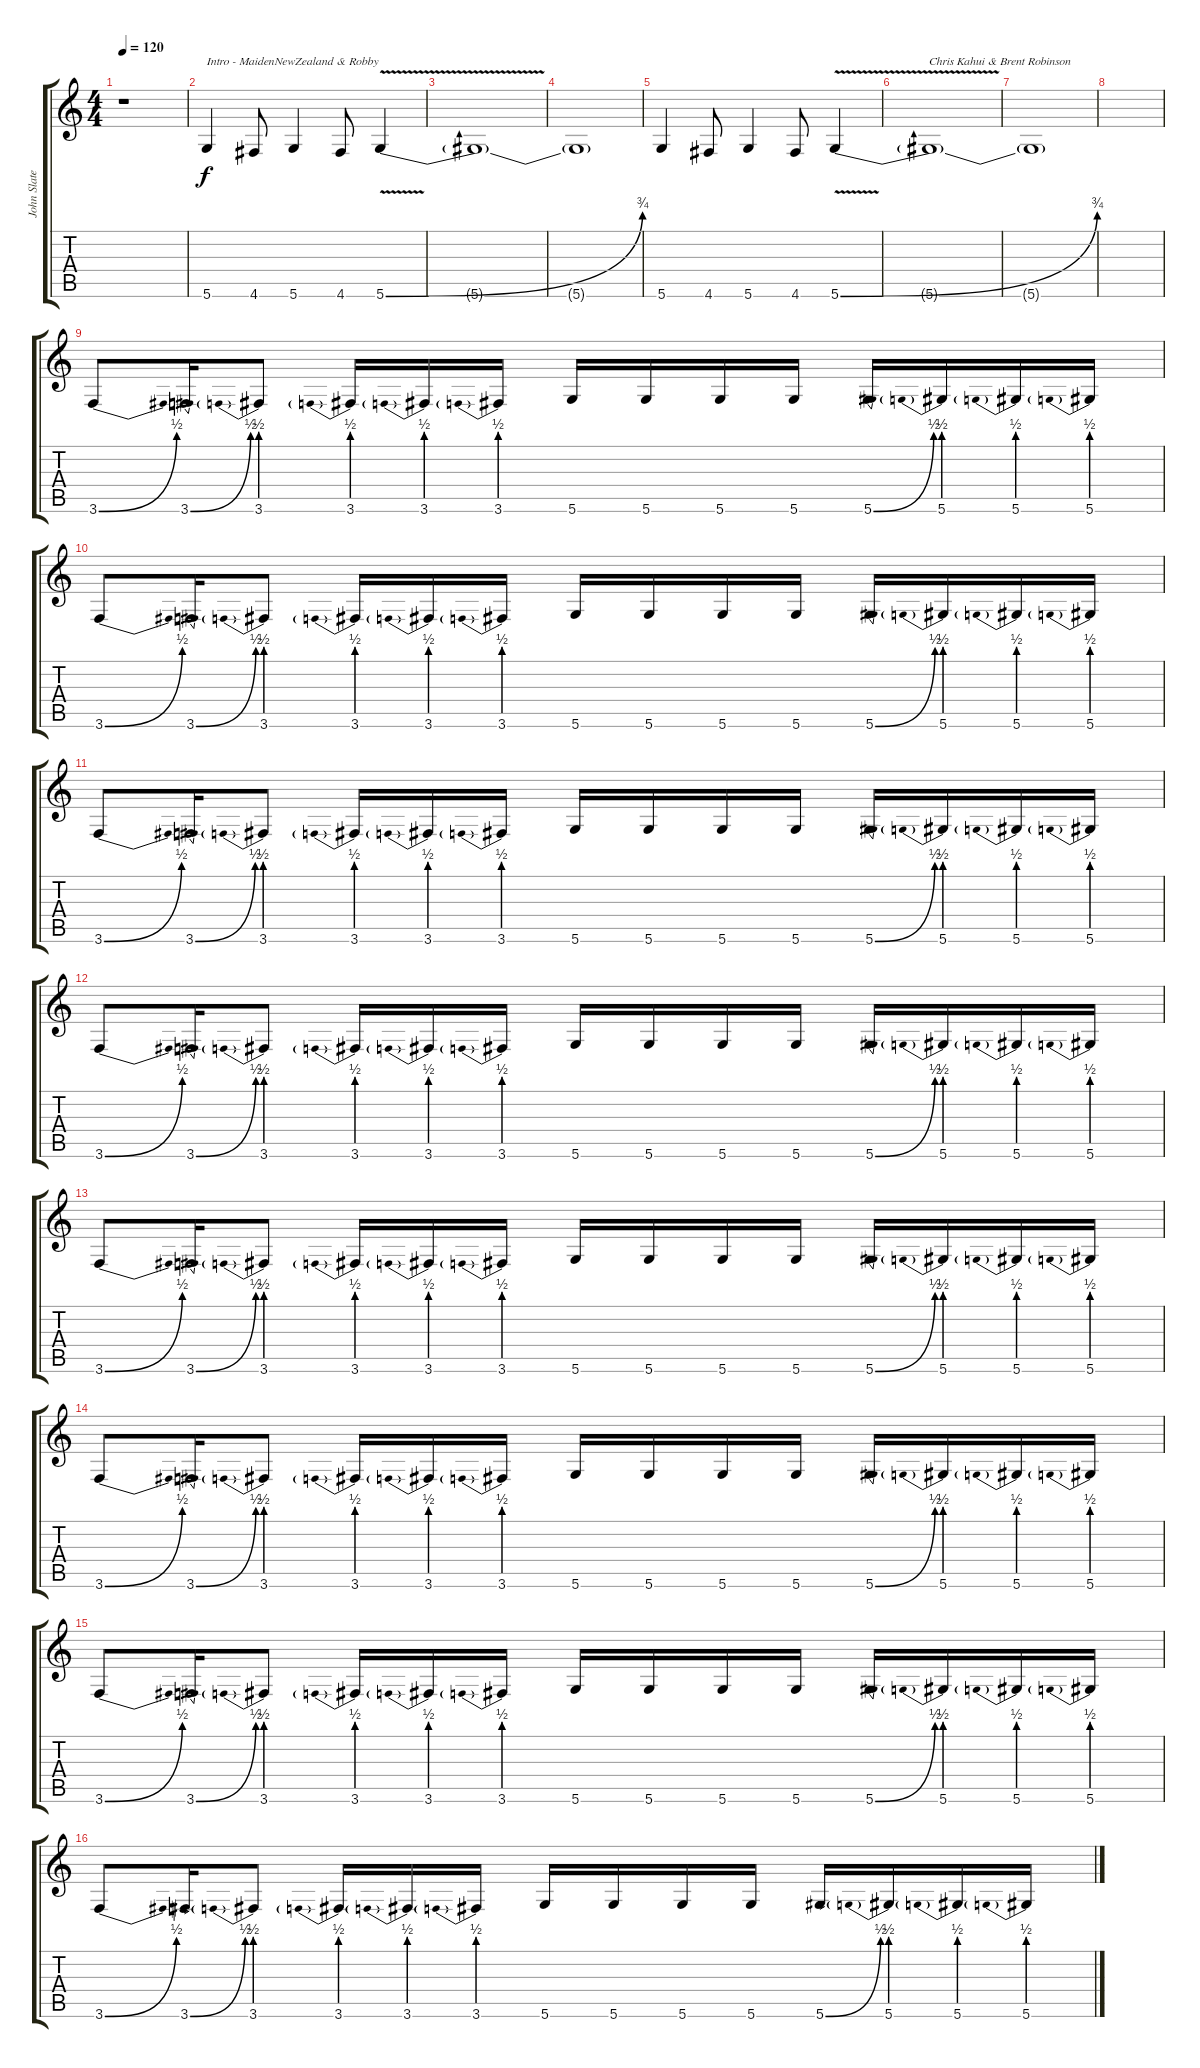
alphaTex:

\track ("John Slater" "John Slate") {instrument distortionguitar}
\staff {score tabs}
\tuning (E4 B3 G3 D3 A2 D2) {hide}
\ts (4 4)
\tempo 120
\clef g2
\ks c
r.1{dy f instrument distortionguitar} |
5.6.4{txt "Intro - MaidenNewZealand & Robby"} 4.6.8 5.6.4 4.6.8 5.6{be (bend 0 0 60 3) v}.4 |
5.6{t}.1 |
5.6{t}.1 |
5.6.4 4.6.8 5.6.4 4.6.8 5.6{be (bend 0 0 60 3) v}.4 |
5.6{t}.1{txt "Chris Kahui & Brent Robinson"} |
5.6{t}.1 |
|
3.6{be (bend 0 0 60 2)}.8 3.6{be (bend 0 0 60 2)}.16 3.6{be (prebend 0 2 60 2)}.8 3.6{be (prebend 0 2 60 2)}.16 3.6{be (prebend 0 2 60 2)}.16 3.6{be (prebend 0 2 60 2)}.16 5.6.16 5.6.16 5.6.16 5.6.16 5.6{be (bend 0 0 60 2)}.16 5.6{be (prebend 0 2 60 2)}.16 5.6{be (prebend 0 2 60 2)}.16 5.6{be (prebend 0 2 60 2)}.16 |
3.6{be (bend 0 0 60 2)}.8 3.6{be (bend 0 0 60 2)}.16 3.6{be (prebend 0 2 60 2)}.8 3.6{be (prebend 0 2 60 2)}.16 3.6{be (prebend 0 2 60 2)}.16 3.6{be (prebend 0 2 60 2)}.16 5.6.16 5.6.16 5.6.16 5.6.16 5.6{be (bend 0 0 60 2)}.16 5.6{be (prebend 0 2 60 2)}.16 5.6{be (prebend 0 2 60 2)}.16 5.6{be (prebend 0 2 60 2)}.16 |
3.6{be (bend 0 0 60 2)}.8 3.6{be (bend 0 0 60 2)}.16 3.6{be (prebend 0 2 60 2)}.8 3.6{be (prebend 0 2 60 2)}.16 3.6{be (prebend 0 2 60 2)}.16 3.6{be (prebend 0 2 60 2)}.16 5.6.16 5.6.16 5.6.16 5.6.16 5.6{be (bend 0 0 60 2)}.16 5.6{be (prebend 0 2 60 2)}.16 5.6{be (prebend 0 2 60 2)}.16 5.6{be (prebend 0 2 60 2)}.16 |
3.6{be (bend 0 0 60 2)}.8 3.6{be (bend 0 0 60 2)}.16 3.6{be (prebend 0 2 60 2)}.8 3.6{be (prebend 0 2 60 2)}.16 3.6{be (prebend 0 2 60 2)}.16 3.6{be (prebend 0 2 60 2)}.16 5.6.16 5.6.16 5.6.16 5.6.16 5.6{be (bend 0 0 60 2)}.16 5.6{be (prebend 0 2 60 2)}.16 5.6{be (prebend 0 2 60 2)}.16 5.6{be (prebend 0 2 60 2)}.16 |
3.6{be (bend 0 0 60 2)}.8 3.6{be (bend 0 0 60 2)}.16 3.6{be (prebend 0 2 60 2)}.8 3.6{be (prebend 0 2 60 2)}.16 3.6{be (prebend 0 2 60 2)}.16 3.6{be (prebend 0 2 60 2)}.16 5.6.16 5.6.16 5.6.16 5.6.16 5.6{be (bend 0 0 60 2)}.16 5.6{be (prebend 0 2 60 2)}.16 5.6{be (prebend 0 2 60 2)}.16 5.6{be (prebend 0 2 60 2)}.16 |
3.6{be (bend 0 0 60 2)}.8 3.6{be (bend 0 0 60 2)}.16 3.6{be (prebend 0 2 60 2)}.8 3.6{be (prebend 0 2 60 2)}.16 3.6{be (prebend 0 2 60 2)}.16 3.6{be (prebend 0 2 60 2)}.16 5.6.16 5.6.16 5.6.16 5.6.16 5.6{be (bend 0 0 60 2)}.16 5.6{be (prebend 0 2 60 2)}.16 5.6{be (prebend 0 2 60 2)}.16 5.6{be (prebend 0 2 60 2)}.16 |
3.6{be (bend 0 0 60 2)}.8 3.6{be (bend 0 0 60 2)}.16 3.6{be (prebend 0 2 60 2)}.8 3.6{be (prebend 0 2 60 2)}.16 3.6{be (prebend 0 2 60 2)}.16 3.6{be (prebend 0 2 60 2)}.16 5.6.16 5.6.16 5.6.16 5.6.16 5.6{be (bend 0 0 60 2)}.16 5.6{be (prebend 0 2 60 2)}.16 5.6{be (prebend 0 2 60 2)}.16 5.6{be (prebend 0 2 60 2)}.16 |
3.6{be (bend 0 0 60 2)}.8 3.6{be (bend 0 0 60 2)}.16 3.6{be (prebend 0 2 60 2)}.8 3.6{be (prebend 0 2 60 2)}.16 3.6{be (prebend 0 2 60 2)}.16 3.6{be (prebend 0 2 60 2)}.16 5.6.16 5.6.16 5.6.16 5.6.16 5.6{be (bend 0 0 60 2)}.16 5.6{be (prebend 0 2 60 2)}.16 5.6{be (prebend 0 2 60 2)}.16 5.6{be (prebend 0 2 60 2)}.16
